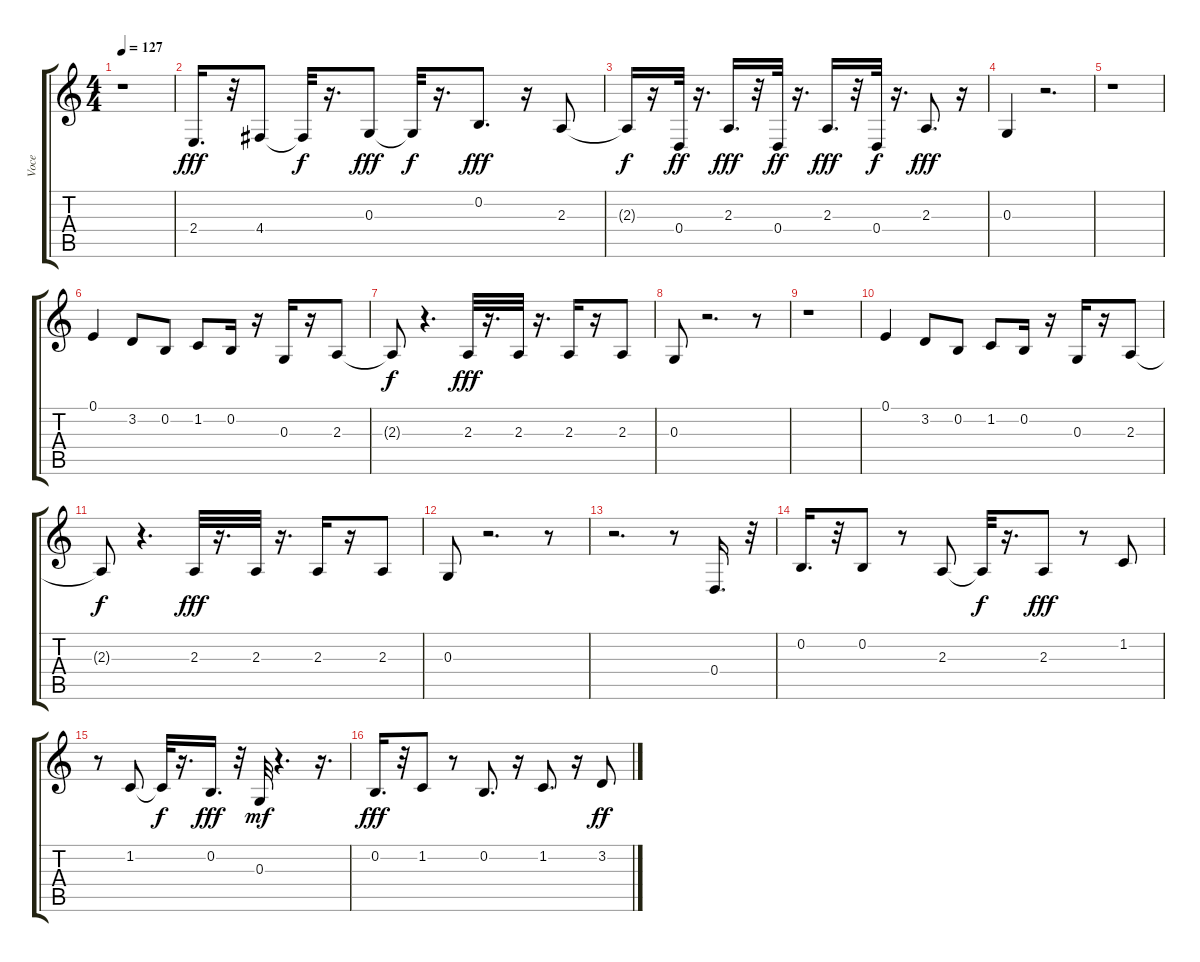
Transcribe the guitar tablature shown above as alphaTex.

\track ("Voce" "Voce") {instrument electricgrandpiano}
\staff {score tabs}
\tuning (E4 B3 G3 D3 A2 E2) {hide}
\ts (4 4)
\tempo 127
\clef g2
\ks c
r.1{dy fff} |
2.4.16{d} r.32 4.4.8 4.4{t}.32{dy f} r.16{d} 0.3.8{dy fff} 0.3{t}.32{dy f} r.16{d} 0.2.8{d dy fff} r.16 2.3.8 |
2.3{t}.16{dy f} r.16 0.4.32{dy ff} r.16{d} 2.3.16{d dy fff} r.32 0.4.32{dy ff} r.16{d} 2.3.16{d dy fff} r.32 0.4.32{dy f} r.16{d} 2.3.8{d dy fff} r.16 |
0.3.4 r.2{d} |
r.1 |
0.1.4 3.2.8 0.2.8 1.2.8 0.2.16 r.16 0.3.16 r.16 2.3.8 |
2.3{t}.8{dy f} r.4{d} 2.3.32{dy fff} r.16{d} 2.3.32 r.16{d} 2.3.16 r.16 2.3.8 |
0.3.8 r.2{d} r.8 |
r.1 |
0.1.4 3.2.8 0.2.8 1.2.8 0.2.16 r.16 0.3.16 r.16 2.3.8 |
2.3{t}.8{dy f} r.4{d} 2.3.32{dy fff} r.16{d} 2.3.32 r.16{d} 2.3.16 r.16 2.3.8 |
0.3.8 r.2{d} r.8 |
r.2{d} r.8 0.4.16{d} r.32 |
0.2.16{d} r.32 0.2.8 r.8 2.3.8 2.3{t}.32{dy f} r.16{d} 2.3.8{dy fff} r.8 1.2.8 |
r.8 1.2.8 1.2{t}.32{dy f} r.16{d} 0.2.16{d dy fff} r.32 0.3.32{dy mf} r.4{d} r.16{d} |
0.2.16{d dy fff} r.32 1.2.8 r.8 0.2.8{d} r.16 1.2.8{d} r.16 3.2.8{dy ff}
